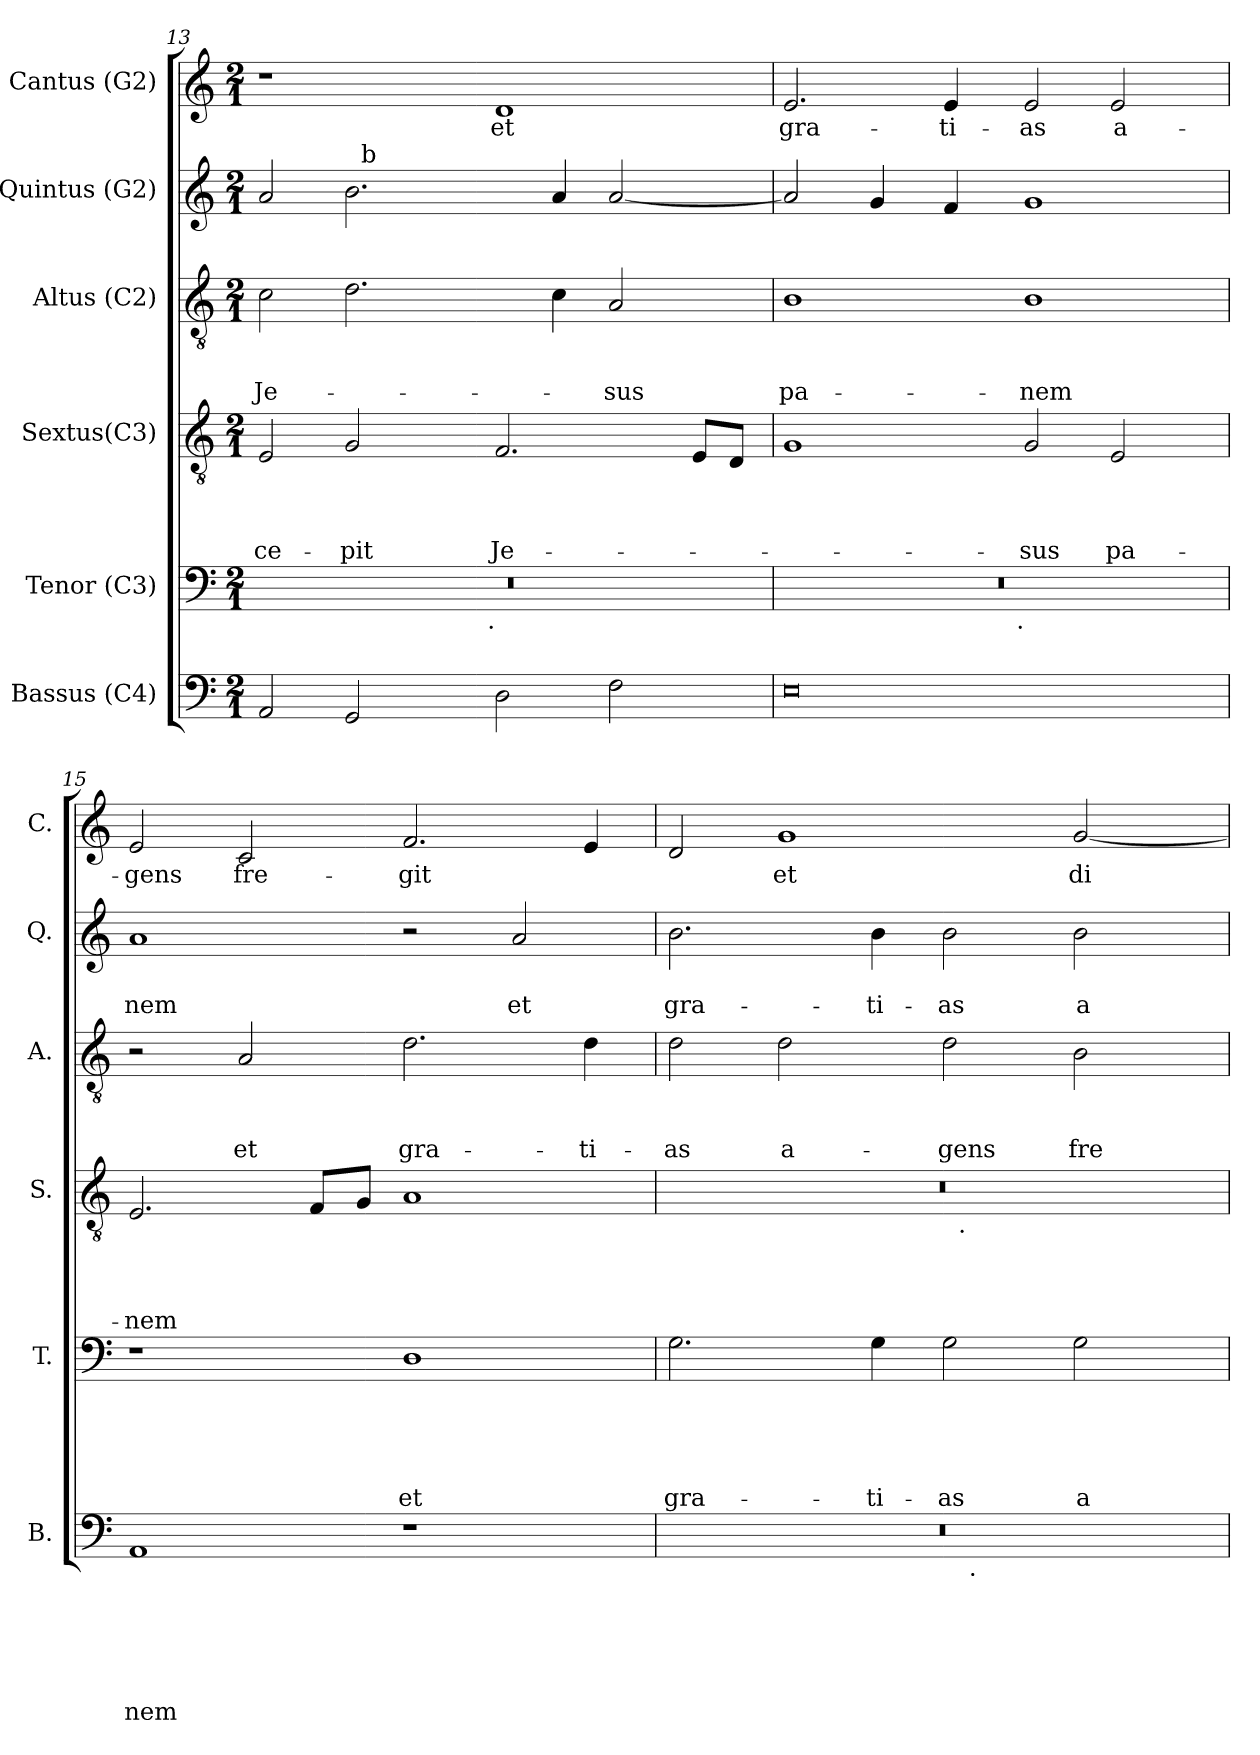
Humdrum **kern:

**kern	**text	**text	**text	**text	**text	**text	**kern	**text	**text	**text	**text	**text	**kern	**text	**text	**text	**text	**kern	**text	**text	**text	**kern	**text	**text	**kern	**text
*part6	*part6	*part6	*part6	*part6	*part6	*part6	*part5	*part5	*part5	*part5	*part5	*part5	*part4	*part4	*part4	*part4	*part4	*part3	*part3	*part3	*part3	*part2	*part2	*part2	*part1	*part1
*staff6	*staff6	*staff6	*staff6	*staff6	*staff6	*staff6	*staff5	*staff5	*staff5	*staff5	*staff5	*staff5	*staff4	*staff4	*staff4	*staff4	*staff4	*staff3	*staff3	*staff3	*staff3	*staff2	*staff2	*staff2	*staff1	*staff1
*I"Bassus (C4)	*	*	*	*	*	*	*I"Tenor (C3)	*	*	*	*	*	*I"Sextus(C3)	*	*	*	*	*I"Altus (C2)	*	*	*	*I"Quintus (G2)	*	*	*I"Cantus (G2)	*
*I'B.	*	*	*	*	*	*	*I'T.	*	*	*	*	*	*I'S.	*	*	*	*	*I'A.	*	*	*	*I'Q.	*	*	*I'C.	*
*clefF4	*	*	*	*	*	*	*clefF4	*	*	*	*	*	*clefGv2	*	*	*	*	*clefGv2	*	*	*	*clefG2	*	*	*clefG2	*
*k[]	*	*	*	*	*	*	*k[]	*	*	*	*	*	*k[]	*	*	*	*	*k[]	*	*	*	*k[]	*	*	*k[]	*
*C:	*	*	*	*	*	*	*C:	*	*	*	*	*	*C:	*	*	*	*	*C:	*	*	*	*C:	*	*	*C:	*
*M2/1	*	*	*	*	*	*	*M2/1	*	*	*	*	*	*M2/1	*	*	*	*	*M2/1	*	*	*	*M2/1	*	*	*M2/1	*
=13	=13	=13	=13	=13	=13	=13	=13	=13	=13	=13	=13	=13	=13	=13	=13	=13	=13	=13	=13	=13	=13	=13	=13	=13	=13	=13
!	!	!	!	!	!	!	!	!	!	!	!	!	!	!	!	!	!LO:LY:b	!	!	!	!LO:LY:b	!	!	!	!	!
*	*	*	*	*	*	*	*^	*	*	*	*	*	*	*	*	*	*	*	*	*	*	*^	*	*	*	*
2AA/	.	.	.	.	.	.	0r	3%2ryy	.	.	.	.	.	2E/	.	.	.	-ce-	2c\	.	.	Je-	2a/	2ryy	.	.	1r	.
!	!	!	!	!	!	!	!	!	!	!	!	!	!	!	!	!	!	!LO:LY:b	!	!	!	!	!	!	!	!	!	!
2GG/	.	.	.	.	.	.	.	.	.	.	.	.	.	2G/	.	.	.	-pit	2.d\	.	.	.	2.b\	32ryy	.	.	.	.
!	!	!	!	!	!	!	!	!	!	!	!	!	!	!	!	!	!	!	!	!	!	!	!	!LO:TX:a:t=b	!	!	!	!
.	.	.	.	.	.	.	.	.	.	.	.	.	.	.	.	.	.	.	.	.	.	.	.	1ryy	.	.	.	.
.	.	.	.	.	.	.	.	6ryy	.	.	.	.	.	.	.	.	.	.	.	.	.	.	.	.	.	.	.	.
.	.	.	.	.	.	.	.	12...ryy	.	.	.	.	.	.	.	.	.	.	.	.	.	.	.	.	.	.	.	.
!	!	!	!	!	!	!	!	!LO:TX:b:t=.	!	!	!	!	!	!	!	!	!	!	!	!	!	!	!	!	!	!	!	!
.	.	.	.	.	.	.	.	3%2ryy	.	.	.	.	.	.	.	.	.	.	.	.	.	.	.	.	.	.	.	.
!	!	!	!	!	!	!	!	!	!	!	!	!	!	!	!	!	!	!LO:LY:b	!	!	!	!	!	!	!	!	!	!LO:LY:b
2D\	.	.	.	.	.	.	.	.	.	.	.	.	.	2.F/	.	.	.	Je-	.	.	.	.	.	.	.	.	1d	et
.	.	.	.	.	.	.	.	.	.	.	.	.	.	.	.	.	.	.	4c\	.	.	.	4a/	.	.	.	.	.
!	!	!	!	!	!	!	!	!	!	!	!	!	!	!	!	!	!	!	!	!	!	!LO:LY:b	!	!	!	!	!	!
2F\	.	.	.	.	.	.	.	.	.	.	.	.	.	.	.	.	.	.	2A/	.	.	-sus	[<2a/	.	.	.	.	.
.	.	.	.	.	.	.	.	.	.	.	.	.	.	.	.	.	.	.	.	.	.	.	.	4...ryy	.	.	.	.
.	.	.	.	.	.	.	.	3ryy	.	.	.	.	.	.	.	.	.	.	.	.	.	.	.	.	.	.	.	.
.	.	.	.	.	.	.	.	.	.	.	.	.	.	8E/L	.	.	.	.	.	.	.	.	.	.	.	.	.	.
.	.	.	.	.	.	.	.	.	.	.	.	.	.	8D/J	.	.	.	.	.	.	.	.	.	.	.	.	.	.
.	.	.	.	.	.	.	.	96ryy	.	.	.	.	.	.	.	.	.	.	.	.	.	.	.	.	.	.	.	.
=14	=14	=14	=14	=14	=14	=14	=14	=14	=14	=14	=14	=14	=14	=14	=14	=14	=14	=14	=14	=14	=14	=14	=14	=14	=14	=14	=14	=14
!	!	!	!	!	!	!	!	!	!	!	!	!	!	!	!	!	!	!	!	!	!	!LO:LY:b	!	!	!	!	!	!LO:LY:b
*	*	*	*	*	*	*	*	*	*	*	*	*	*	*	*	*	*	*	*	*	*	*	*v	*v	*	*	*	*
0E	.	.	.	.	.	.	0r	3%2ryy	.	.	.	.	.	1G	.	.	.	.	1B	.	.	pa-	2a/]	.	.	2.e/	gra-
.	.	.	.	.	.	.	.	.	.	.	.	.	.	.	.	.	.	.	.	.	.	.	4g/	.	.	.	.
.	.	.	.	.	.	.	.	6ryy	.	.	.	.	.	.	.	.	.	.	.	.	.	.	.	.	.	.	.
!	!	!	!	!	!	!	!	!	!	!	!	!	!	!	!	!	!	!	!	!	!	!	!	!	!	!	!LO:LY:b
.	.	.	.	.	.	.	.	.	.	.	.	.	.	.	.	.	.	.	.	.	.	.	4f/	.	.	4e/	-ti-
.	.	.	.	.	.	.	.	12...ryy	.	.	.	.	.	.	.	.	.	.	.	.	.	.	.	.	.	.	.
!	!	!	!	!	!	!	!	!LO:TX:b:t=.	!	!	!	!	!	!	!	!	!	!	!	!	!	!	!	!	!	!	!
.	.	.	.	.	.	.	.	3%2ryy	.	.	.	.	.	.	.	.	.	.	.	.	.	.	.	.	.	.	.
!	!	!	!	!	!	!	!	!	!	!	!	!	!	!	!	!	!	!LO:LY:b	!	!	!	!LO:LY:b	!	!	!	!	!LO:LY:b
.	.	.	.	.	.	.	.	.	.	.	.	.	.	2G/	.	.	.	-sus	1B	.	.	-nem	1g	.	.	2e/	-as
!	!	!	!	!	!	!	!	!	!	!	!	!	!	!	!	!	!	!LO:LY:b	!	!	!	!	!	!	!	!	!LO:LY:b
.	.	.	.	.	.	.	.	.	.	.	.	.	.	2E/	.	.	.	pa-	.	.	.	.	.	.	.	2e/	a-
.	.	.	.	.	.	.	.	3ryy	.	.	.	.	.	.	.	.	.	.	.	.	.	.	.	.	.	.	.
.	.	.	.	.	.	.	.	96ryy	.	.	.	.	.	.	.	.	.	.	.	.	.	.	.	.	.	.	.
=15	=15	=15	=15	=15	=15	=15	=15	=15	=15	=15	=15	=15	=15	=15	=15	=15	=15	=15	=15	=15	=15	=15	=15	=15	=15	=15	=15
!	!	!	!	!	!	!LO:LY:b	!	!	!	!	!	!	!	!	!	!	!	!LO:LY:b	!	!	!	!	!	!	!LO:LY:b	!	!LO:LY:b
*	*	*	*	*	*	*	*v	*v	*	*	*	*	*	*	*	*	*	*	*	*	*	*	*	*	*	*	*
1AA	.	.	.	.	.	-nem	1r	.	.	.	.	.	2.E/	.	.	.	-nem	2r	.	.	.	1a	.	-nem	2e/	-gens
!	!	!	!	!	!	!	!	!	!	!	!	!	!	!	!	!	!	!	!	!	!LO:LY:b	!	!	!	!	!LO:LY:b
.	.	.	.	.	.	.	.	.	.	.	.	.	.	.	.	.	.	2A/	.	.	et	.	.	.	2c/	fre-
.	.	.	.	.	.	.	.	.	.	.	.	.	8F/L	.	.	.	.	.	.	.	.	.	.	.	.	.
.	.	.	.	.	.	.	.	.	.	.	.	.	8G/J	.	.	.	.	.	.	.	.	.	.	.	.	.
!	!	!	!	!	!	!	!	!	!	!	!	!LO:LY:b	!	!	!	!	!	!	!	!	!LO:LY:b	!	!	!	!	!LO:LY:b
1r	.	.	.	.	.	.	1D	.	.	.	.	et	1A	.	.	.	.	2.d\	.	.	gra-	2r	.	.	2.f/	-git
!	!	!	!	!	!	!	!	!	!	!	!	!	!	!	!	!	!	!	!	!	!	!	!	!LO:LY:b	!	!
.	.	.	.	.	.	.	.	.	.	.	.	.	.	.	.	.	.	.	.	.	.	2a/	.	et	.	.
!	!	!	!	!	!	!	!	!	!	!	!	!	!	!	!	!	!	!	!	!	!LO:LY:b	!	!	!	!	!
.	.	.	.	.	.	.	.	.	.	.	.	.	.	.	.	.	.	4d\	.	.	-ti-	.	.	.	4e/	.
!!LO:PB:g=z
=16	=16	=16	=16	=16	=16	=16	=16	=16	=16	=16	=16	=16	=16	=16	=16	=16	=16	=16	=16	=16	=16	=16	=16	=16	=16	=16
!	!	!	!	!	!	!	!	!	!	!	!	!LO:LY:b	!	!	!	!	!	!	!	!	!LO:LY:b	!	!	!LO:LY:b	!	!
*^	*	*	*	*	*	*	*	*	*	*	*	*	*^	*	*	*	*	*	*	*	*	*	*	*	*	*
0r	1ryy	.	.	.	.	.	.	2.G\	.	.	.	.	gra-	0r	3%2ryy	.	.	.	.	2d\	.	.	-as	2.b\	.	gra-	2d/	.
!	!	!	!	!	!	!	!	!	!	!	!	!	!	!	!	!	!	!	!	!	!	!	!LO:LY:b	!	!	!	!	!LO:LY:b
.	.	.	.	.	.	.	.	.	.	.	.	.	.	.	.	.	.	.	.	2d\	.	.	a-	.	.	.	1g	et
.	.	.	.	.	.	.	.	.	.	.	.	.	.	.	3ryy	.	.	.	.	.	.	.	.	.	.	.	.	.
!	!	!	!	!	!	!	!	!	!	!	!	!	!LO:LY:b	!	!	!	!	!	!	!	!	!	!	!	!	!LO:LY:b	!	!
.	.	.	.	.	.	.	.	4G\	.	.	.	.	-ti-	.	.	.	.	.	.	.	.	.	.	4b\	.	-ti-	.	.
!	!	!	!	!	!	!	!	!	!	!	!	!	!LO:LY:b	!	!	!	!	!	!	!	!	!	!LO:LY:b	!	!	!LO:LY:b	!	!
.	32ryy	.	.	.	.	.	.	2G\	.	.	.	.	-as	.	48ryy	.	.	.	.	2d\	.	.	-gens	2b\	.	-as	.	.
!	!	!	!	!	!	!	!	!	!	!	!	!	!	!	!LO:TX:b:t=.	!	!	!	!	!	!	!	!	!	!	!	!	!
.	.	.	.	.	.	.	.	.	.	.	.	.	.	.	3%2ryy	.	.	.	.	.	.	.	.	.	.	.	.	.
!	!LO:TX:b:t=.	!	!	!	!	!	!	!	!	!	!	!	!	!	!	!	!	!	!	!	!	!	!	!	!	!	!	!
.	2ryy	.	.	.	.	.	.	.	.	.	.	.	.	.	.	.	.	.	.	.	.	.	.	.	.	.	.	.
!	!	!	!	!	!	!	!	!	!	!	!	!	!LO:LY:b	!	!	!	!	!	!	!	!	!	!LO:LY:b	!	!	!LO:LY:b	!	!LO:LY:b
.	.	.	.	.	.	.	.	2G\	.	.	.	.	a-	.	.	.	.	.	.	2B\	.	.	fre-	2b\	.	a-	[<2g/	di-
.	4...ryy	.	.	.	.	.	.	.	.	.	.	.	.	.	.	.	.	.	.	.	.	.	.	.	.	.	.	.
.	.	.	.	.	.	.	.	.	.	.	.	.	.	.	6...ryy	.	.	.	.	.	.	.	.	.	.	.	.	.
*v	*v	*	*	*	*	*	*	*	*	*	*	*	*	*v	*v	*	*	*	*	*	*	*	*	*	*	*	*	*
=	=	=	=	=	=	=	=	=	=	=	=	=	=	=	=	=	=	=	=	=	=	=	=	=	=	=
*-	*-	*-	*-	*-	*-	*-	*-	*-	*-	*-	*-	*-	*-	*-	*-	*-	*-	*-	*-	*-	*-	*-	*-	*-	*-	*-
